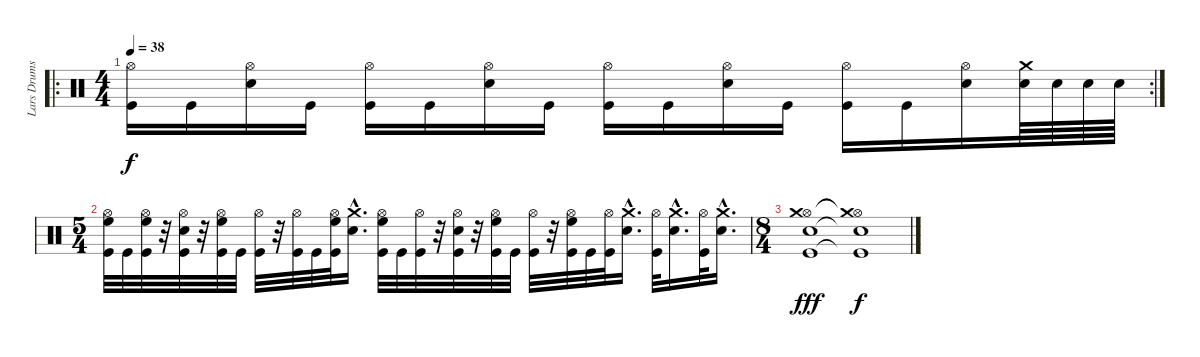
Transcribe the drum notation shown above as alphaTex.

\track ("Lars Drums" "Lars Drums") {instrument percussion}
\staff {score}
\articulation defaults
\ro
\rc 2
\ts (4 4)
\tempo 38
\clef neutral
\ks c
("Hi-Hat (open)" "Kick (hit)").16{dy f} "Kick (hit)".16 ("Hi-Hat (open)" "Snare (hit) 2").16 "Kick (hit)".16 ("Hi-Hat (open)" "Kick (hit)").16 "Kick (hit)".16 ("Hi-Hat (open)" "Snare (hit) 2").16 "Kick (hit)".16 ("Hi-Hat (open)" "Kick (hit)").16 "Kick (hit)".16 ("Hi-Hat (open)" "Snare (hit) 2").16 "Kick (hit)".16 ("Hi-Hat (open)" "Kick (hit)").16 "Kick (hit)".16 ("Hi-Hat (open)" "Snare (hit) 2").16 ("Crash medium (hit)" "Snare (hit) 2").64 "Snare (hit) 2".64 "Snare (hit) 2".64 "Snare (hit) 2".64 |
\ts (5 4)
("Hi-Hat (open)" "High Floor Tom (hit)" "Kick (hit)").32 "Kick (hit)".32 ("Hi-Hat (open)" "High Floor Tom (hit)" "Kick (hit)").32 r.32 ("Hi-Hat (open)" "Snare (hit) 2" "Kick (hit)").32 r.32 ("Hi-Hat (open)" "High Floor Tom (hit)" "Kick (hit)").32 "Kick (hit)".32 ("Hi-Hat (open)" "Kick (hit)").32 r.32 ("Hi-Hat (open)" "Kick (hit)").32 "Kick (hit)".32 ("Hi-Hat (open)" "High Floor Tom (hit)" "Kick (hit)").32 ("Crash medium (hit)"{hac} "Snare (hit) 2"{hac}).16{d} ("Hi-Hat (open)" "High Floor Tom (hit)" "Kick (hit)").32 "Kick (hit)".32 ("Hi-Hat (open)" "Kick (hit)").32 r.32 ("Hi-Hat (open)" "Snare (hit) 2" "Kick (hit)").32 r.32 ("Hi-Hat (open)" "High Floor Tom (hit)" "Kick (hit)").32 "Kick (hit)".32 ("Hi-Hat (open)" "Kick (hit)").32 r.32 ("Hi-Hat (open)" "High Floor Tom (hit)" "Kick (hit)").32 "Kick (hit)".32 ("Hi-Hat (open)" "Kick (hit)").32 ("Crash medium (hit)"{hac} "Snare (hit) 2"{hac}).16{d} ("Hi-Hat (open)" "Kick (hit)").32 ("Crash medium (hit)"{hac} "Snare (hit) 2"{hac}).16{d} ("Hi-Hat (open)" "Kick (hit)").32 ("Crash medium (hit)"{hac} "Snare (hit) 2"{hac}).16{d} |
\ts (8 4)
("Kick (hit)" "Snare (hit) 2" "Hi-Hat (open)" "Crash medium (hit)").1{dy fff} ("Kick (hit)"{t} "Snare (hit) 2"{t} "Hi-Hat (open)"{t} "Crash medium (hit)"{t}).1{dy f}
